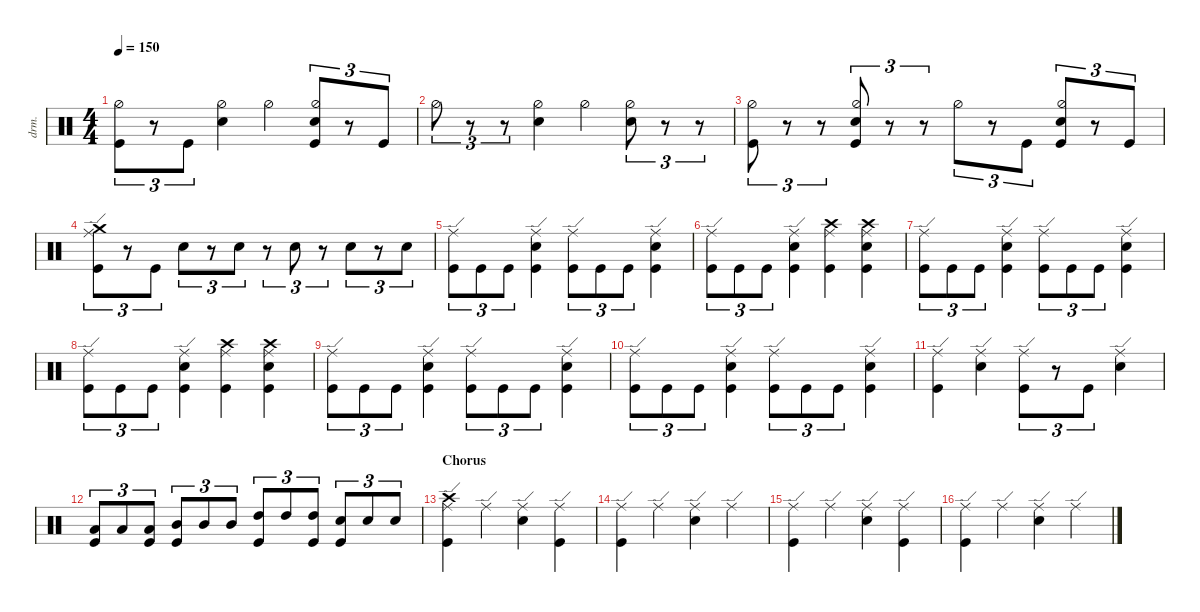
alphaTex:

\defaultSystemsLayout 4
\hideDynamics
\bracketExtendMode nobrackets
\otherSystemsTrackNameOrientation horizontal
\track ("Drumkit" "drm.") {solo instrument percussion}
\staff {score}
\articulation defaults
\ts (4 4)
\scale
1.06666
\tempo 150
\accidentals auto
\clef neutral
\ottava regular
\simile none
\ks aminor
("Kick (hit)" "Hi-Hat (half)").8{tu (3 2) dy mf} r.8{tu (3 2)} "Kick (hit)".8{tu (3 2)} ("Hi-Hat (half)" "Snare (hit) 2").4 "Hi-Hat (half)".4 ("Kick (hit)" "Hi-Hat (half)" "Snare (hit) 2").8{tu (3 2)} r.8{tu (3 2)} "Kick (hit)".8{tu (3 2)} |
\scale
0.977779 "Hi-Hat (half)".8{tu (3 2)} r.8{tu (3 2)} r.8{tu (3 2)} ("Hi-Hat (half)" "Snare (hit) 2").4 "Hi-Hat (half)".4 ("Hi-Hat (half)" "Snare (hit) 2").8{tu (3 2)} r.8{tu (3 2)} r.8{tu (3 2)} |
\scale
0.977779 ("Kick (hit)" "Hi-Hat (half)").8{tu (3 2)} r.8{tu (3 2)} r.8{tu (3 2)} ("Kick (hit)" "Hi-Hat (half)" "Snare (hit) 2").8{tu (3 2)} r.8{tu (3 2)} r.8{tu (3 2)} "Hi-Hat (half)".8{tu (3 2)} r.8{tu (3 2)} "Kick (hit)".8{tu (3 2)} ("Kick (hit)" "Hi-Hat (half)" "Snare (hit) 2").8{tu (3 2)} r.8{tu (3 2)} "Kick (hit)".8{tu (3 2)} |
\scale
0.977779 ("Kick (hit)" "Crash medium (hit)" "Ride (edge)").8{tu (3 2)} r.8{tu (3 2)} "Kick (hit)".8{tu (3 2)} "Snare (hit) 2".8{tu (3 2)} r.8{tu (3 2)} "Snare (hit) 2".8{tu (3 2)} r.8{tu (3 2)} "Snare (hit) 2".8{tu (3 2)} r.8{tu (3 2)} "Snare (hit) 2".8{tu (3 2)} r.8{tu (3 2)} "Snare (hit) 2".8{tu (3 2)} |
\scale
1.06666 ("Kick (hit)" "Ride (edge)").8{tu (3 2)} "Kick (hit)".8{tu (3 2)} "Kick (hit)".8{tu (3 2)} ("Kick (hit)" "Ride (edge)" "Snare (hit) 2").4 ("Kick (hit)" "Ride (edge)").8{tu (3 2)} "Kick (hit)".8{tu (3 2)} "Kick (hit)".8{tu (3 2)} ("Kick (hit)" "Ride (edge)" "Snare (hit) 2").4 |
\scale
0.977779 ("Kick (hit)" "Ride (edge)").8{tu (3 2)} "Kick (hit)".8{tu (3 2)} "Kick (hit)".8{tu (3 2)} ("Kick (hit)" "Ride (edge)" "Snare (hit) 2").4 ("Kick (hit)" "Ride (middle)" "Crash high (hit)").4 ("Kick (hit)" "Crash high (hit)" "Ride (middle)" "Snare (hit) 2").4 |
\scale
0.977779 ("Kick (hit)" "Ride (edge)").8{tu (3 2)} "Kick (hit)".8{tu (3 2)} "Kick (hit)".8{tu (3 2)} ("Kick (hit)" "Ride (edge)" "Snare (hit) 2").4 ("Kick (hit)" "Ride (edge)").8{tu (3 2)} "Kick (hit)".8{tu (3 2)} "Kick (hit)".8{tu (3 2)} ("Kick (hit)" "Ride (edge)" "Snare (hit) 2").4 |
\scale
0.977779 ("Kick (hit)" "Ride (edge)").8{tu (3 2)} "Kick (hit)".8{tu (3 2)} "Kick (hit)".8{tu (3 2)} ("Kick (hit)" "Ride (edge)" "Snare (hit) 2").4 ("Kick (hit)" "Ride (middle)" "Crash high (hit)").4 ("Kick (hit)" "Crash high (hit)" "Ride (middle)" "Snare (hit) 2").4 |
\scale
1.06224 ("Kick (hit)" "Ride (edge)").8{tu (3 2)} "Kick (hit)".8{tu (3 2)} "Kick (hit)".8{tu (3 2)} ("Kick (hit)" "Ride (edge)" "Snare (hit) 2").4 ("Kick (hit)" "Ride (edge)").8{tu (3 2)} "Kick (hit)".8{tu (3 2)} "Kick (hit)".8{tu (3 2)} ("Kick (hit)" "Ride (edge)" "Snare (hit) 2").4 |
\scale
0.973358 ("Kick (hit)" "Ride (edge)").8{tu (3 2)} "Kick (hit)".8{tu (3 2)} "Kick (hit)".8{tu (3 2)} ("Kick (hit)" "Ride (edge)" "Snare (hit) 2").4 ("Kick (hit)" "Ride (edge)").8{tu (3 2)} "Kick (hit)".8{tu (3 2)} "Kick (hit)".8{tu (3 2)} ("Kick (hit)" "Ride (edge)" "Snare (hit) 2").4 |
\scale
0.973358 ("Kick (hit)" "Ride (edge)").4 ("Snare (hit) 2" "Ride (edge)").4 ("Kick (hit)" "Ride (edge)").8{tu (3 2)} r.8{tu (3 2)} "Kick (hit)".8{tu (3 2)} ("Snare (hit) 2" "Ride (edge)").4 |
\scale
0.991042 ("Low Tom (hit)" "Kick (hit)").8{tu (3 2)} "Low Tom (hit)".8{tu (3 2)} ("Low Tom (hit)" "Kick (hit)").8{tu (3 2)} ("Mid Tom (hit)" "Kick (hit)").8{tu (3 2)} "Mid Tom (hit)".8{tu (3 2)} "Mid Tom (hit)".8{tu (3 2)} ("Kick (hit)" "High Tom (hit)").8{tu (3 2)} "High Tom (hit)".8{tu (3 2)} ("High Tom (hit)" "Kick (hit)").8{tu (3 2)} ("Snare (hit) 2" "Kick (hit)").8{tu (3 2)} "Snare (hit) 2".8{tu (3 2)} "Snare (hit) 2".8{tu (3 2)} |
\section ("" "Chorus")
\scale
1.15555 ("Kick (hit)" "Ride (edge)" "Crash high (hit)").4 "Ride (edge)".4 ("Ride (edge)" "Snare (hit) 2").4 ("Kick (hit)" "Ride (edge)").4 |
\scale
0.977779 ("Kick (hit)" "Ride (edge)").4 "Ride (edge)".4 ("Ride (edge)" "Snare (hit) 2").4 "Ride (edge)".4 |
\scale
0.977779 ("Kick (hit)" "Ride (edge)").4 "Ride (edge)".4 ("Ride (edge)" "Snare (hit) 2").4 ("Kick (hit)" "Ride (edge)").4 |
\scale
0.977779 ("Kick (hit)" "Ride (edge)").4 "Ride (edge)".4 ("Ride (edge)" "Snare (hit) 2").4 "Ride (edge)".4
